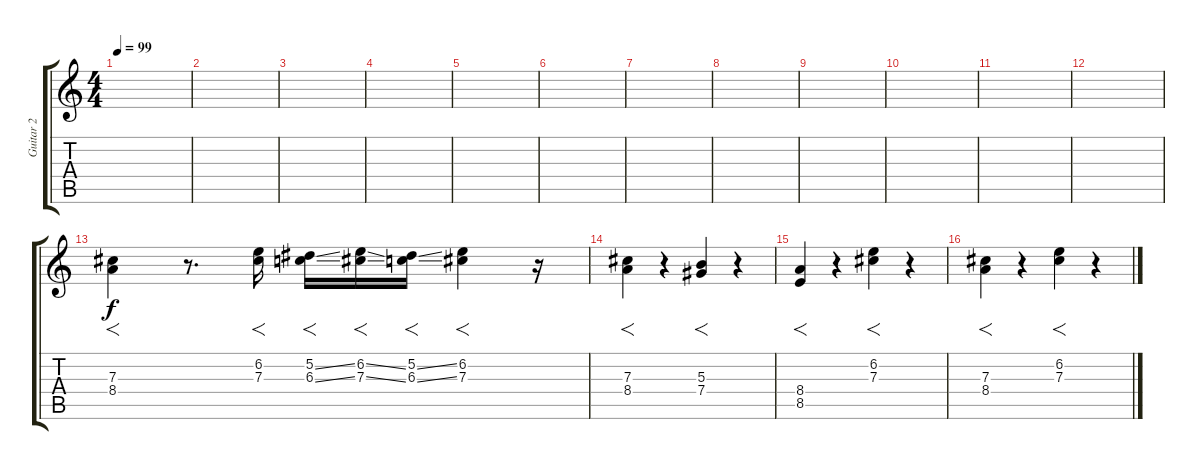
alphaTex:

\track ("Guitar 2" "Guitar 2") {instrument electricguitarclean}
\staff {score tabs}
\tuning (Eb4 Bb3 Gb3 Db3 Ab2 Eb2) {hide}
\ts (4 4)
\tempo 99
\clef g2
\ks c
|
|
|
|
|
|
|
|
|
|
|
|
(7.3 8.4).4{f} r.8{d} (6.2 7.3).16{f} (5.2{ss} 6.3{ss}).16{f} (6.2{ss} 7.3{ss}).16{f} (5.2{ss} 6.3{ss}).16{f} (6.2 7.3).4{f} r.16 |
(7.3 8.4).4{f} r.4 (5.3 7.4).4{f} r.4 |
(8.4 8.5).4{f} r.4 (6.2 7.3).4{f} r.4 |
(7.3 8.4).4{f} r.4 (6.2 7.3).4{f} r.4
